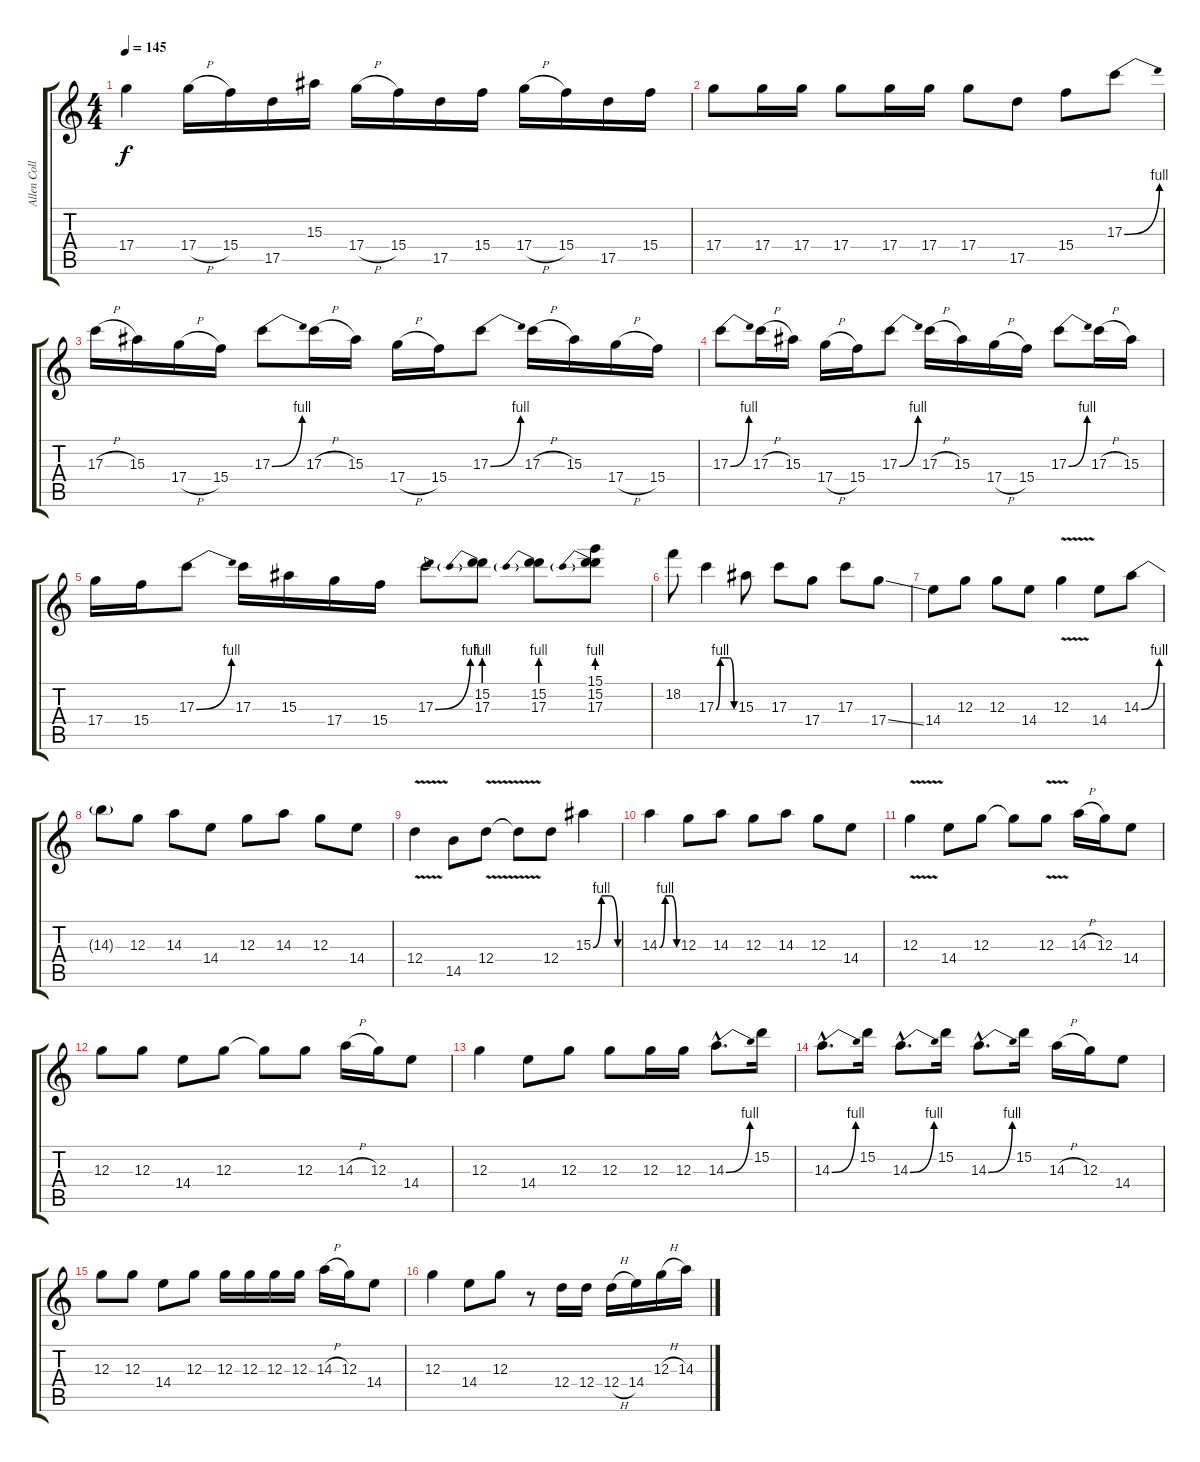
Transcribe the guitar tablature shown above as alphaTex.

\track ("Allen Collins (Clean/Solo Guitar)" "Allen Coll") {instrument overdrivenguitar}
\staff {score tabs}
\tuning (E4 B3 G3 D3 A2 E2) {hide}
\ts (4 4)
\tempo 145
\clef g2
\ks c
17.4.4{dy f} 17.4{h}.16 15.4.16 17.5.16 15.3.16 17.4{h}.16 15.4.16 17.5.16 15.4.16 17.4{h}.16 15.4.16 17.5.16 15.4.16 |
17.4.8 17.4.16 17.4.16 17.4.8 17.4.16 17.4.16 17.4.8 17.5.8 15.4.8 17.3{be (bend 0 0 60 4)}.8 |
17.3{h}.16 15.3.16 17.4{h}.16 15.4.16 17.3{be (bend 0 0 60 4)}.8 17.3{h}.16 15.3.16 17.4{h}.16 15.4.16 17.3{be (bend 0 0 60 4)}.8 17.3{h}.16 15.3.16 17.4{h}.16 15.4.16 |
17.3{be (bend 0 0 60 4)}.8 17.3{h}.16 15.3.16 17.4{h}.16 15.4.16 17.3{be (bend 0 0 60 4)}.8 17.3{h}.16 15.3.16 17.4{h}.16 15.4.16 17.3{be (bend 0 0 60 4)}.8 17.3{h}.16 15.3.16 |
17.4.16 15.4.16 17.3{be (bend 0 0 60 4)}.8 17.3.16 15.3.16 17.4.16 15.4.16 17.3{be (bend 0 0 60 4)}.8 (15.2 17.3{be (prebend 0 4 60 4)}).8 (15.2 17.3{be (prebend 0 4 60 4)}).8 (15.1 15.2 17.3{be (prebend 0 4 60 4)}).8 |
18.2.8 17.3{be (custom 0 0 14 4 30 4 45 4 60 0)}.4 15.3.8 17.3.8 17.4.8 17.3.8 17.4{ss}.8 |
14.4.8 12.3.8 12.3.8 14.4.8 12.3{v}.4 14.4.8 14.3{be (bend 0 0 60 4)}.8 |
14.3{t}.8 12.3.8 14.3.8 14.4.8 12.3.8 14.3.8 12.3.8 14.4.8 |
12.4{v}.4 14.5.8 12.4{v}.8 12.4{v t}.8 12.4.8 15.3{be (custom 0 0 20 4 30 4 40 4 60 0)}.4 |
14.3{be (custom 0 0 20 4 30 4 40 4 60 0)}.4 12.3.8 14.3.8 12.3.8 14.3.8 12.3.8 14.4.8 |
12.3{v}.4 14.4.8 12.3.8 12.3{t}.8 12.3{v}.8 14.3{h}.16 12.3.16 14.4.8 |
12.3.8 12.3.8 14.4.8 12.3.8 12.3{t}.8 12.3.8 14.3{h}.16 12.3.16 14.4.8 |
12.3.4 14.4.8 12.3.8 12.3.8 12.3.16 12.3.16 14.3{be (bend 0 0 60 4) hac}.8{d} 15.2.16 |
14.3{be (bend 0 0 60 4) hac}.8{d} 15.2.16 14.3{be (bend 0 0 60 4) hac}.8{d} 15.2.16 14.3{be (bend 0 0 60 4) hac}.8{d} 15.2.16 14.3{h}.16 12.3.16 14.4.8 |
12.3.8 12.3.8 14.4.8 12.3.8 12.3.16 12.3.16 12.3.16 12.3.16 14.3{h}.16 12.3.16 14.4.8 |
12.3.4 14.4.8 12.3.8 r.8 12.4.16 12.4.16 12.4{h}.16 14.4.16 12.3{h}.16 14.3.16
